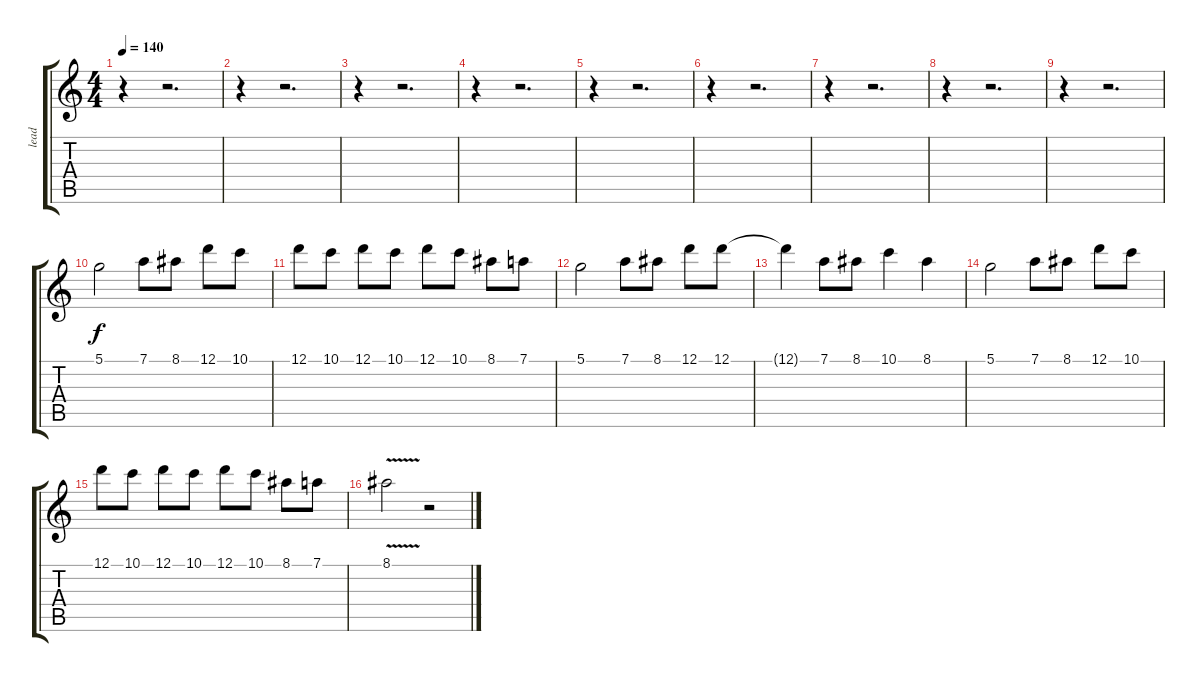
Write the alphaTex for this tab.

\track ("lead" "lead") {instrument distortionguitar}
\staff {score tabs}
\tuning (D4 A3 F3 C3 G2 D2) {hide}
\ts (4 4)
\tempo 140
\clef g2
\ks c
r.4{dy f} r.2{d} |
r.4 r.2{d} |
r.4 r.2{d} |
r.4 r.2{d} |
r.4 r.2{d} |
r.4 r.2{d} |
r.4 r.2{d} |
r.4 r.2{d} |
r.4 r.2{d} |
5.1.2 7.1.8 8.1.8 12.1.8 10.1.8 |
12.1.8 10.1.8 12.1.8 10.1.8 12.1.8 10.1.8 8.1.8 7.1.8 |
5.1.2 7.1.8 8.1.8 12.1.8 12.1.8 |
12.1{t}.4 7.1.8 8.1.8 10.1.4 8.1.4 |
5.1.2 7.1.8 8.1.8 12.1.8 10.1.8 |
12.1.8 10.1.8 12.1.8 10.1.8 12.1.8 10.1.8 8.1.8 7.1.8 |
8.1{v}.2 r.2
